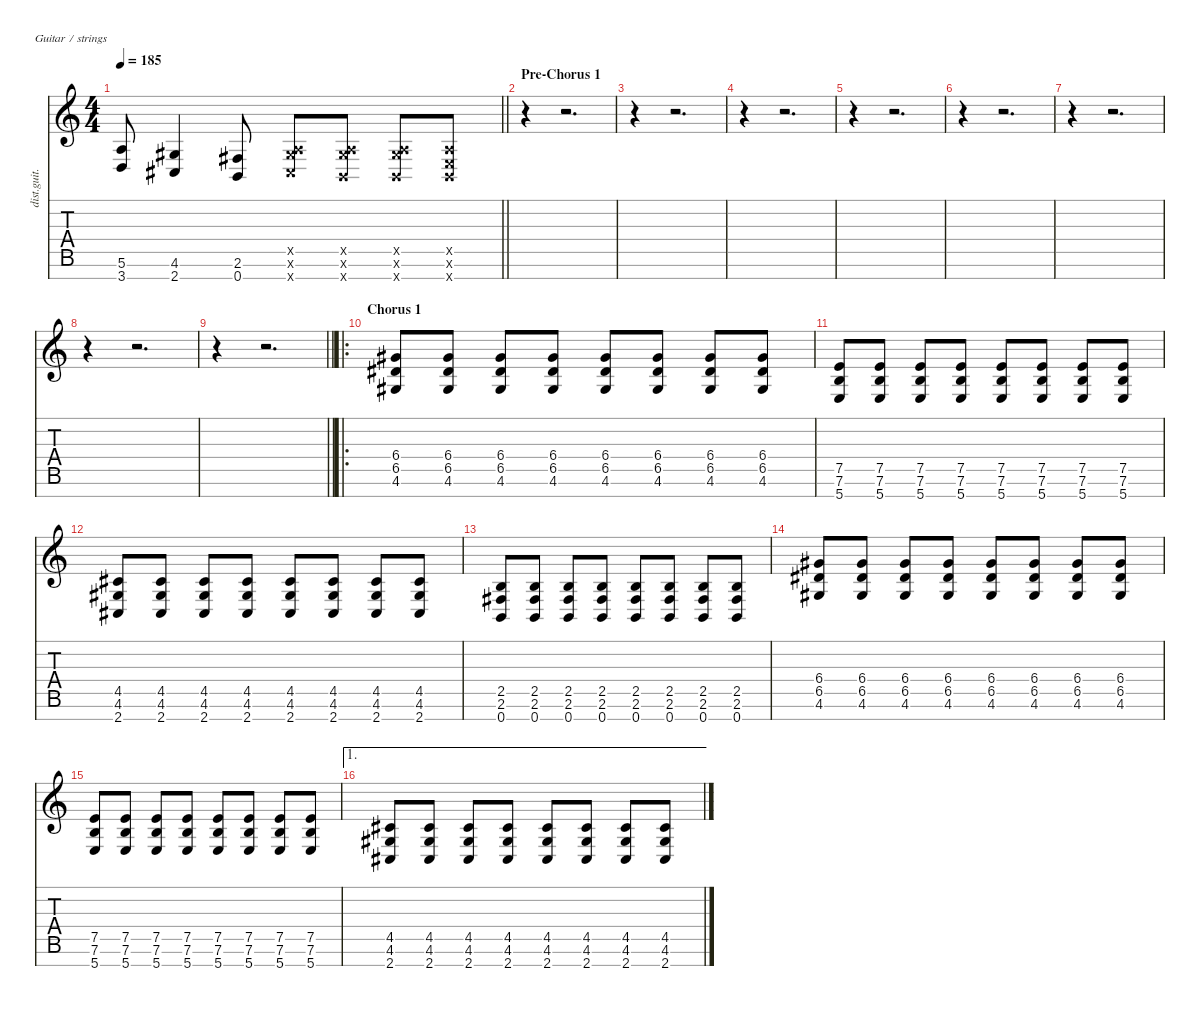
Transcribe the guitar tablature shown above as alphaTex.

\defaultSystemsLayout 4
\hideDynamics
\bracketExtendMode nobrackets
\track ("Guitar R - Zoli" "dist.guit.") {instrument distortionguitar}
\staff {score tabs}
\tuning (E4 B3 G3 D3 A2 E2 B1)
\ts (4 4)
\tempo 185
\clef g2
\barLineRight lightlight
\ks c
(5.6 3.7).8{dy f beam Up} (4.6{acc #} 2.7{acc #}).4{beam Up} (2.6{acc #} 0.7).8{beam Up} (0.5{x} 4.6{x acc #} 2.7{x acc #}).8{beam Up} (0.5{x} 4.6{x acc #} 0.7{x}).8{beam Up} (0.5{x} 4.6{x acc #} 0.7{x}).8{beam Up} (0.5{x} 0.6{x} 0.7{x}).8{beam Up} |
\section ("" "Pre-Chorus 1")
r.4{beam Down} r.2{d beam Down} |
r.4{beam Down} r.2{d beam Down} |
r.4{beam Down} r.2{d beam Down} |
r.4{beam Down} r.2{d beam Down} |
r.4{beam Down} r.2{d beam Down} |
r.4{beam Down} r.2{d beam Down} |
r.4{beam Down} r.2{d beam Down} |
\barLineRight lightlight
r.4{beam Down} r.2{d beam Down} |
\ro
\section ("" "Chorus 1")
(6.4{acc #} 6.5{acc #} 4.6{acc #}).8{beam Up} (6.4{acc #} 6.5{acc #} 4.6{acc #}).8{beam Up} (6.4{acc #} 6.5{acc #} 4.6{acc #}).8{beam Up} (6.4{acc #} 6.5{acc #} 4.6{acc #}).8{beam Up} (6.4{acc #} 6.5{acc #} 4.6{acc #}).8{beam Up} (6.4{acc #} 6.5{acc #} 4.6{acc #}).8{beam Up} (6.4{acc #} 6.5{acc #} 4.6{acc #}).8{beam Up} (6.4{acc #} 6.5{acc #} 4.6{acc #}).8{beam Up} |
(7.5 7.6 5.7).8{beam Up} (7.5 7.6 5.7).8{beam Up} (7.5 7.6 5.7).8{beam Up} (7.5 7.6 5.7).8{beam Up} (7.5 7.6 5.7).8{beam Up} (7.5 7.6 5.7).8{beam Up} (7.5 7.6 5.7).8{beam Up} (7.5 7.6 5.7).8{beam Up} |
(4.5{acc #} 4.6{acc #} 2.7{acc #}).8{beam Up} (4.5{acc #} 4.6{acc #} 2.7{acc #}).8{beam Up} (4.5{acc #} 4.6{acc #} 2.7{acc #}).8{beam Up} (4.5{acc #} 4.6{acc #} 2.7{acc #}).8{beam Up} (4.5{acc #} 4.6{acc #} 2.7{acc #}).8{beam Up} (4.5{acc #} 4.6{acc #} 2.7{acc #}).8{beam Up} (4.5{acc #} 4.6{acc #} 2.7{acc #}).8{beam Up} (4.5{acc #} 4.6{acc #} 2.7{acc #}).8{beam Up} |
(2.5 2.6{acc #} 0.7).8{beam Up} (2.5 2.6{acc #} 0.7).8{beam Up} (2.5 2.6{acc #} 0.7).8{beam Up} (2.5 2.6{acc #} 0.7).8{beam Up} (2.5 2.6{acc #} 0.7).8{beam Up} (2.5 2.6{acc #} 0.7).8{beam Up} (2.5 2.6{acc #} 0.7).8{beam Up} (2.5 2.6{acc #} 0.7).8{beam Up} |
(6.4{acc #} 6.5{acc #} 4.6{acc #}).8{beam Up} (6.4{acc #} 6.5{acc #} 4.6{acc #}).8{beam Up} (6.4{acc #} 6.5{acc #} 4.6{acc #}).8{beam Up} (6.4{acc #} 6.5{acc #} 4.6{acc #}).8{beam Up} (6.4{acc #} 6.5{acc #} 4.6{acc #}).8{beam Up} (6.4{acc #} 6.5{acc #} 4.6{acc #}).8{beam Up} (6.4{acc #} 6.5{acc #} 4.6{acc #}).8{beam Up} (6.4{acc #} 6.5{acc #} 4.6{acc #}).8{beam Up} |
(7.5 7.6 5.7).8{beam Up} (7.5 7.6 5.7).8{beam Up} (7.5 7.6 5.7).8{beam Up} (7.5 7.6 5.7).8{beam Up} (7.5 7.6 5.7).8{beam Up} (7.5 7.6 5.7).8{beam Up} (7.5 7.6 5.7).8{beam Up} (7.5 7.6 5.7).8{beam Up} |
\ae 1
(4.5{acc #} 4.6{acc #} 2.7{acc #}).8{beam Up} (4.5{acc #} 4.6{acc #} 2.7{acc #}).8{beam Up} (4.5{acc #} 4.6{acc #} 2.7{acc #}).8{beam Up} (4.5{acc #} 4.6{acc #} 2.7{acc #}).8{beam Up} (4.5{acc #} 4.6{acc #} 2.7{acc #}).8{beam Up} (4.5{acc #} 4.6{acc #} 2.7{acc #}).8{beam Up} (4.5{acc #} 4.6{acc #} 2.7{acc #}).8{beam Up} (4.5{acc #} 4.6{acc #} 2.7{acc #}).8{beam Up}
